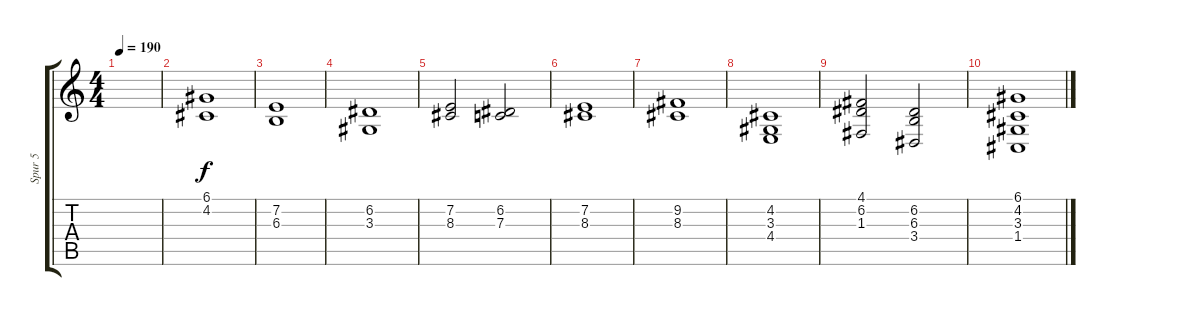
\track ("Spur 5" "Spur 5") {instrument violin}
\staff {score tabs}
\tuning (D4 A3 F3 C3 G2 D2) {hide}
\ts (4 4)
\tempo 190
\clef g2
\ks c
|
(6.1 4.2).1 |
(7.2 6.3).1 |
(6.2 3.3).1 |
(7.2 8.3).2 (6.2 7.3).2 |
(7.2 8.3).1 |
(9.2 8.3).1 |
(4.2 3.3 4.4).1 |
(4.1 6.2 1.3).2 (6.2 6.3 3.4).2 |
(6.1 4.2 3.3 1.4).1
